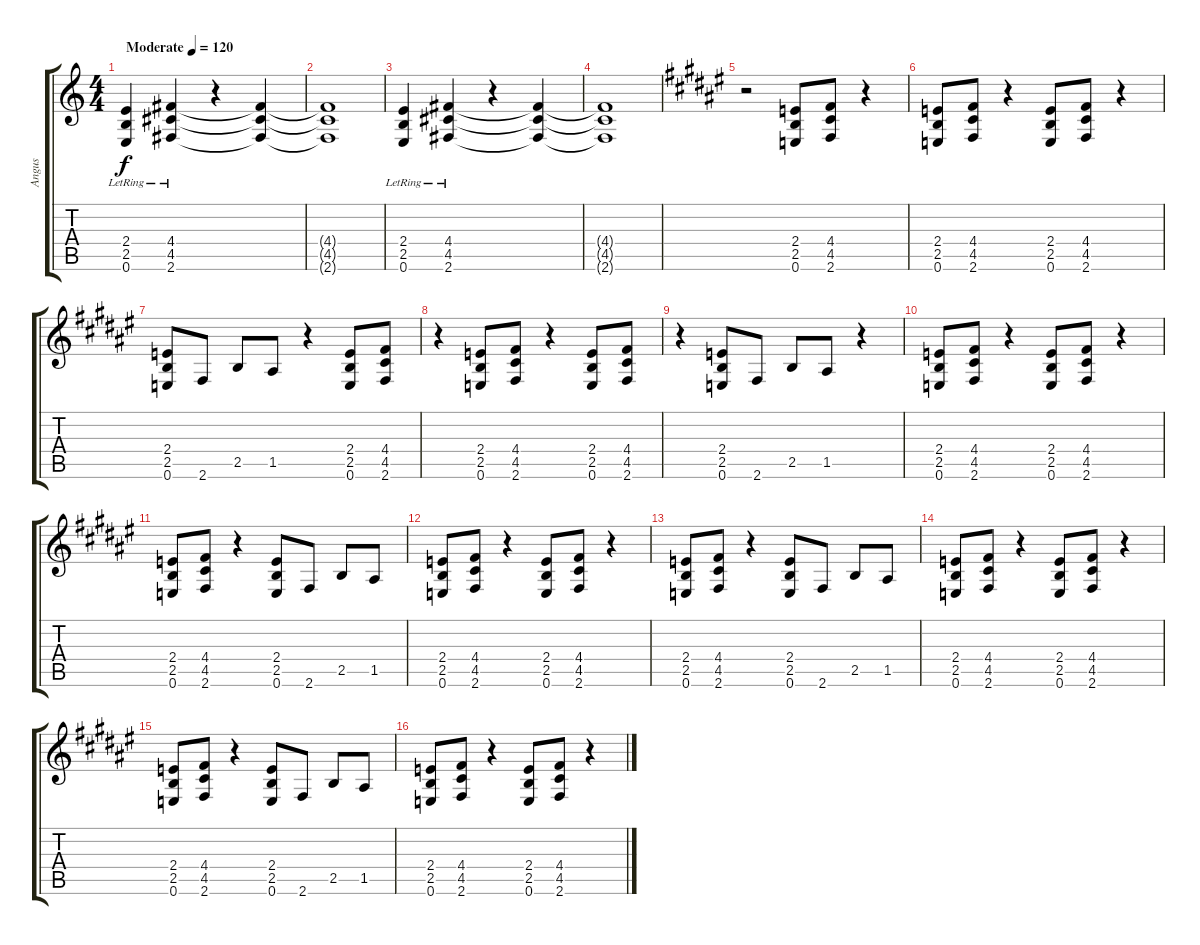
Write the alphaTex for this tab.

\track ("Angus" "Angus") {instrument overdrivenguitar}
\staff {score tabs}
\tuning (E4 B3 G3 D3 A2 E2) {hide}
\ts (4 4)
\tempo (120 "Moderate")
\clef g2
\ks c
(2.4 2.5 0.6{lr}).4{dy f instrument overdrivenguitar} (4.4 4.5 2.6{lr}).4 r.4 (4.4{t} 4.5{t} 2.6{t}).4 |
(4.4{t} 4.5{t} 2.6{t}).1 |
(2.4 2.5 0.6{lr}).4 (4.4 4.5 2.6{lr}).4 r.4 (4.4{t} 4.5{t} 2.6{t}).4 |
(4.4{t} 4.5{t} 2.6{t}).1 |
\ks f#
r.2 (2.4 2.5 0.6).8 (4.4 4.5 2.6).8 r.4 |
(2.4 2.5 0.6).8 (4.4 4.5 2.6).8 r.4 (2.4 2.5 0.6).8 (4.4 4.5 2.6).8 r.4 |
(2.4 2.5 0.6).8 2.6.8 2.5.8 1.5.8 r.4 (2.4 2.5 0.6).8 (4.4 4.5 2.6).8 |
r.4 (2.4 2.5 0.6).8 (4.4 4.5 2.6).8 r.4 (2.4 2.5 0.6).8 (4.4 4.5 2.6).8 |
r.4 (2.4 2.5 0.6).8 2.6.8 2.5.8 1.5.8 r.4 |
(2.4 2.5 0.6).8 (4.4 4.5 2.6).8 r.4 (2.4 2.5 0.6).8 (4.4 4.5 2.6).8 r.4 |
(2.4 2.5 0.6).8 (4.4 4.5 2.6).8 r.4 (2.4 2.5 0.6).8 2.6.8 2.5.8 1.5.8 |
(2.4 2.5 0.6).8 (4.4 4.5 2.6).8 r.4 (2.4 2.5 0.6).8 (4.4 4.5 2.6).8 r.4 |
(2.4 2.5 0.6).8 (4.4 4.5 2.6).8 r.4 (2.4 2.5 0.6).8 2.6.8 2.5.8 1.5.8 |
(2.4 2.5 0.6).8 (4.4 4.5 2.6).8 r.4 (2.4 2.5 0.6).8 (4.4 4.5 2.6).8 r.4 |
(2.4 2.5 0.6).8 (4.4 4.5 2.6).8 r.4 (2.4 2.5 0.6).8 2.6.8 2.5.8 1.5.8 |
(2.4 2.5 0.6).8 (4.4 4.5 2.6).8 r.4 (2.4 2.5 0.6).8 (4.4 4.5 2.6).8 r.4
